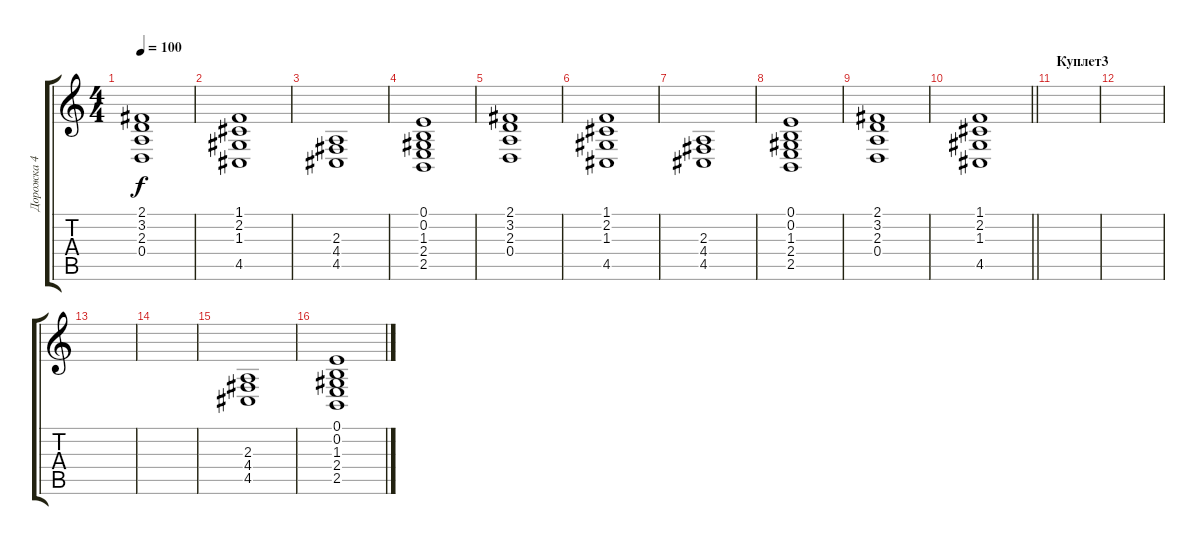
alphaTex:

\track ("Дорожка 4" "Дорожка 4") {instrument brightacousticpiano}
\staff {score tabs}
\tuning (E4 B3 G3 D3 A2 E2) {hide}
\ts (4 4)
\tempo 100
\clef g2
\ks c
(2.1 3.2 2.3 0.4).1{dy f} |
(1.1 2.2 1.3 4.5).1 |
(2.3 4.4 4.5).1 |
(0.1 0.2 1.3 2.4 2.5).1 |
(2.1 3.2 2.3 0.4).1 |
(1.1 2.2 1.3 4.5).1 |
(2.3 4.4 4.5).1 |
(0.1 0.2 1.3 2.4 2.5).1 |
(2.1 3.2 2.3 0.4).1 |
\barLineRight lightlight
(1.1 2.2 1.3 4.5).1 |
\section ("" "Куплет3")
|
|
|
|
(2.3 4.4 4.5).1 |
(0.1 0.2 1.3 2.4 2.5).1
